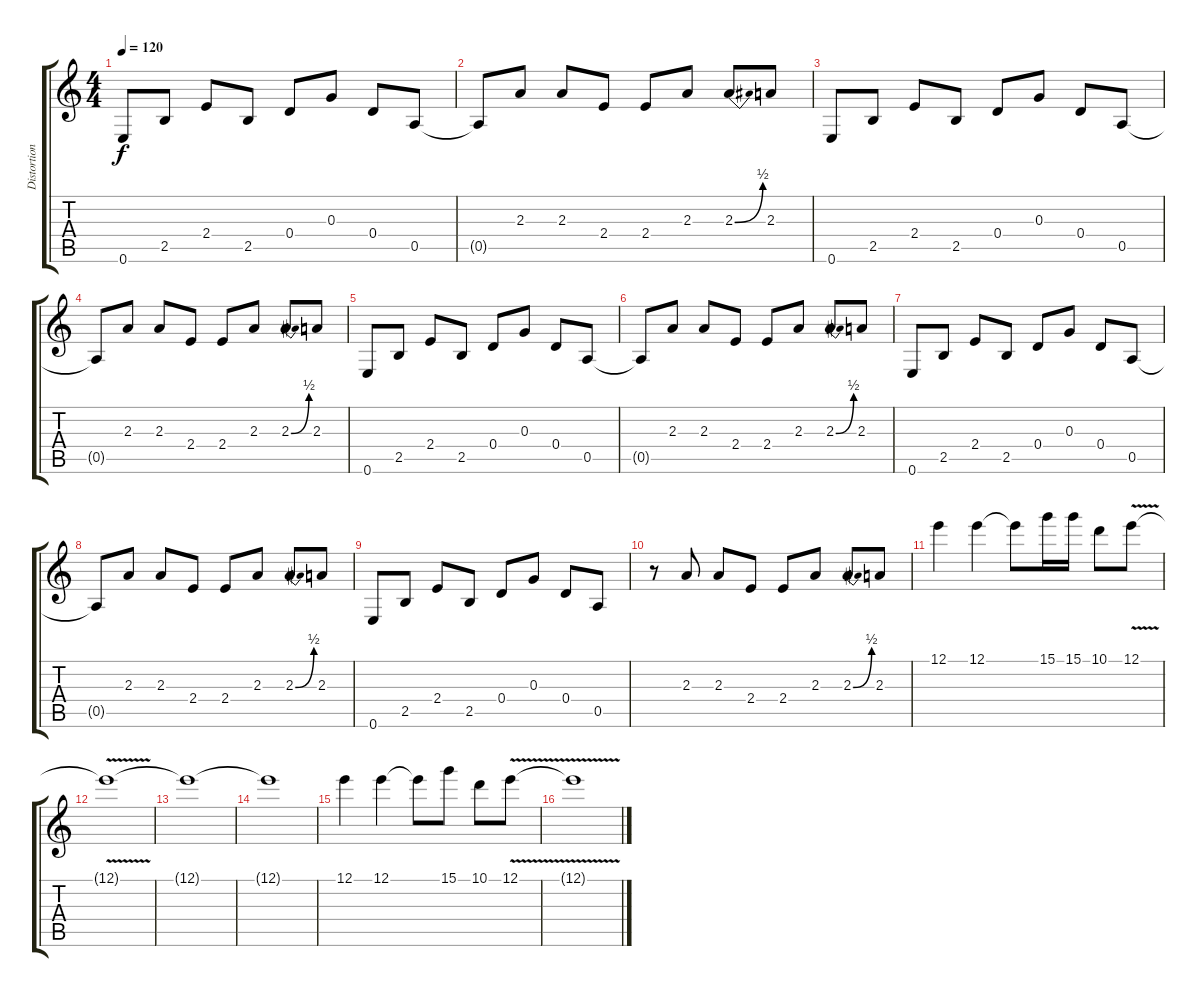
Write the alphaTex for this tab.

\track ("Distortion guitar" "Distortion") {instrument overdrivenguitar}
\staff {score tabs}
\tuning (E4 B3 G3 D3 A2 E2) {hide}
\ts (4 4)
\tempo 120
\clef g2
\ks c
0.6.8{dy f} 2.5.8 2.4.8 2.5.8 0.4.8 0.3.8 0.4.8 0.5.8 |
0.5{t}.8 2.3.8 2.3.8 2.4.8 2.4.8 2.3.8 2.3{be (bend 0 0 60 2)}.8 2.3.8 |
0.6.8 2.5.8 2.4.8 2.5.8 0.4.8 0.3.8 0.4.8 0.5.8 |
0.5{t}.8 2.3.8 2.3.8 2.4.8 2.4.8 2.3.8 2.3{be (bend 0 0 60 2)}.8 2.3.8 |
0.6.8 2.5.8 2.4.8 2.5.8 0.4.8 0.3.8 0.4.8 0.5.8 |
0.5{t}.8 2.3.8 2.3.8 2.4.8 2.4.8 2.3.8 2.3{be (bend 0 0 60 2)}.8 2.3.8 |
0.6.8 2.5.8 2.4.8 2.5.8 0.4.8 0.3.8 0.4.8 0.5.8 |
0.5{t}.8 2.3.8 2.3.8 2.4.8 2.4.8 2.3.8 2.3{be (bend 0 0 60 2)}.8 2.3.8 |
0.6.8 2.5.8 2.4.8 2.5.8 0.4.8 0.3.8 0.4.8 0.5.8 |
r.8 2.3.8 2.3.8 2.4.8 2.4.8 2.3.8 2.3{be (bend 0 0 60 2)}.8 2.3.8 |
12.1.4 12.1.4 12.1{t}.8 15.1.16 15.1.16 10.1.8 12.1{v}.8 |
12.1{t}.1 |
12.1{t}.1 |
12.1{t}.1 |
12.1.4 12.1.4 12.1{t}.8 15.1.8 10.1.8 12.1{v}.8 |
12.1{t}.1
